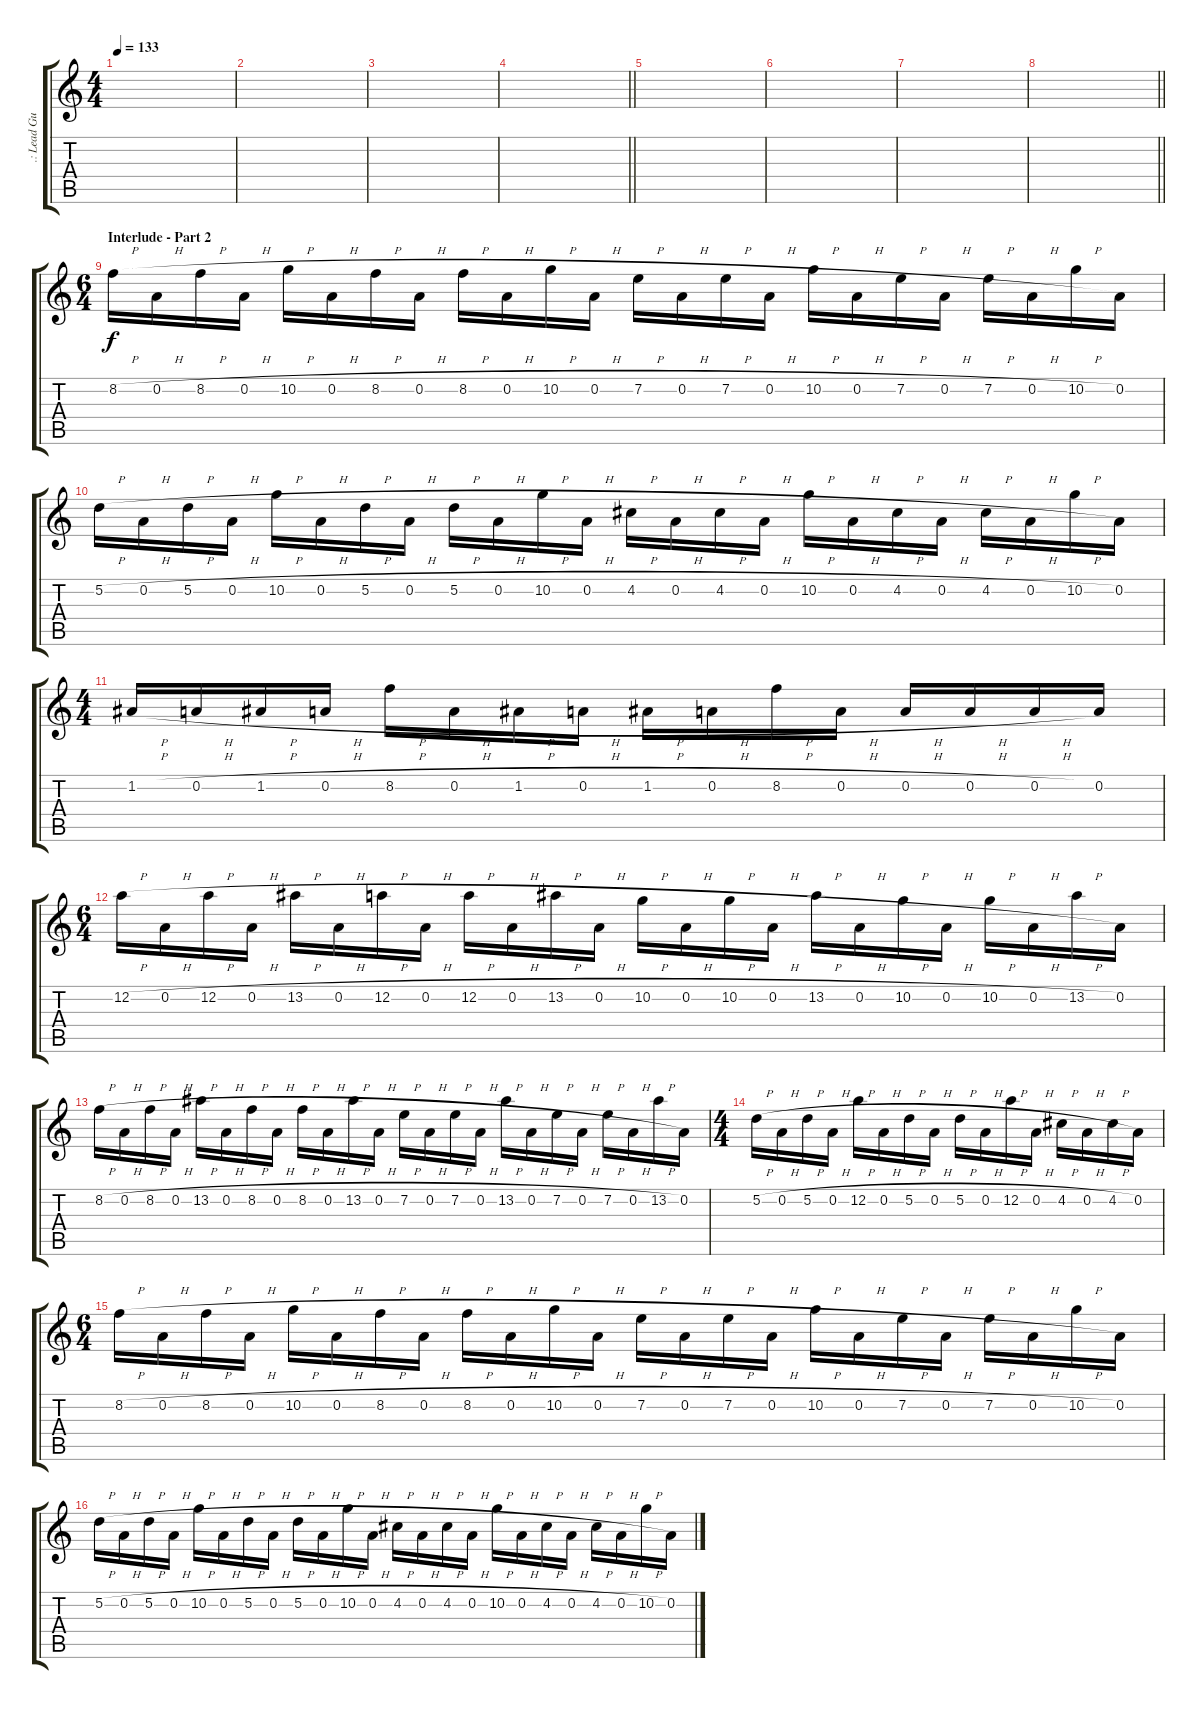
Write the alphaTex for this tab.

\track (".: Lead Guitar :." ".: Lead Gu") {instrument distortionguitar}
\staff {score tabs}
\tuning (D4 A3 F3 C3 G2 D2) {hide}
\ts (4 4)
\tempo 133
\clef g2
\ks c
|
|
|
\barLineRight lightlight
|
|
|
|
\barLineRight lightlight
|
\ts (6 4)
\section ("" "Interlude - Part 2")
8.2{h}.16 0.2{h}.16 8.2{h}.16 0.2{h}.16 10.2{h}.16 0.2{h}.16 8.2{h}.16 0.2{h}.16 8.2{h}.16 0.2{h}.16 10.2{h}.16 0.2{h}.16 7.2{h}.16 0.2{h}.16 7.2{h}.16 0.2{h}.16 10.2{h}.16 0.2{h}.16 7.2{h}.16 0.2{h}.16 7.2{h}.16 0.2{h}.16 10.2{h}.16 0.2.16 |
5.2{h}.16 0.2{h}.16 5.2{h}.16 0.2{h}.16 10.2{h}.16 0.2{h}.16 5.2{h}.16 0.2{h}.16 5.2{h}.16 0.2{h}.16 10.2{h}.16 0.2{h}.16 4.2{h}.16 0.2{h}.16 4.2{h}.16 0.2{h}.16 10.2{h}.16 0.2{h}.16 4.2{h}.16 0.2{h}.16 4.2{h}.16 0.2{h}.16 10.2{h}.16 0.2.16 |
\ts (4 4)
1.2{h}.16 0.2{h}.16 1.2{h}.16 0.2{h}.16 8.2{h}.16 0.2{h}.16 1.2{h}.16 0.2{h}.16 1.2{h}.16 0.2{h}.16 8.2{h}.16 0.2{h}.16 0.2{h}.16 0.2{h}.16 0.2{h}.16 0.2.16 |
\ts (6 4)
12.2{h}.16 0.2{h}.16 12.2{h}.16 0.2{h}.16 13.2{h}.16 0.2{h}.16 12.2{h}.16 0.2{h}.16 12.2{h}.16 0.2{h}.16 13.2{h}.16 0.2{h}.16 10.2{h}.16 0.2{h}.16 10.2{h}.16 0.2{h}.16 13.2{h}.16 0.2{h}.16 10.2{h}.16 0.2{h}.16 10.2{h}.16 0.2{h}.16 13.2{h}.16 0.2.16 |
8.2{h}.16 0.2{h}.16 8.2{h}.16 0.2{h}.16 13.2{h}.16 0.2{h}.16 8.2{h}.16 0.2{h}.16 8.2{h}.16 0.2{h}.16 13.2{h}.16 0.2{h}.16 7.2{h}.16 0.2{h}.16 7.2{h}.16 0.2{h}.16 13.2{h}.16 0.2{h}.16 7.2{h}.16 0.2{h}.16 7.2{h}.16 0.2{h}.16 13.2{h}.16 0.2.16 |
\ts (4 4)
5.2{h}.16 0.2{h}.16 5.2{h}.16 0.2{h}.16 12.2{h}.16 0.2{h}.16 5.2{h}.16 0.2{h}.16 5.2{h}.16 0.2{h}.16 12.2{h}.16 0.2{h}.16 4.2{h}.16 0.2{h}.16 4.2{h}.16 0.2.16 |
\ts (6 4)
8.2{h}.16 0.2{h}.16 8.2{h}.16 0.2{h}.16 10.2{h}.16 0.2{h}.16 8.2{h}.16 0.2{h}.16 8.2{h}.16 0.2{h}.16 10.2{h}.16 0.2{h}.16 7.2{h}.16 0.2{h}.16 7.2{h}.16 0.2{h}.16 10.2{h}.16 0.2{h}.16 7.2{h}.16 0.2{h}.16 7.2{h}.16 0.2{h}.16 10.2{h}.16 0.2.16 |
5.2{h}.16 0.2{h}.16 5.2{h}.16 0.2{h}.16 10.2{h}.16 0.2{h}.16 5.2{h}.16 0.2{h}.16 5.2{h}.16 0.2{h}.16 10.2{h}.16 0.2{h}.16 4.2{h}.16 0.2{h}.16 4.2{h}.16 0.2{h}.16 10.2{h}.16 0.2{h}.16 4.2{h}.16 0.2{h}.16 4.2{h}.16 0.2{h}.16 10.2{h}.16 0.2.16
